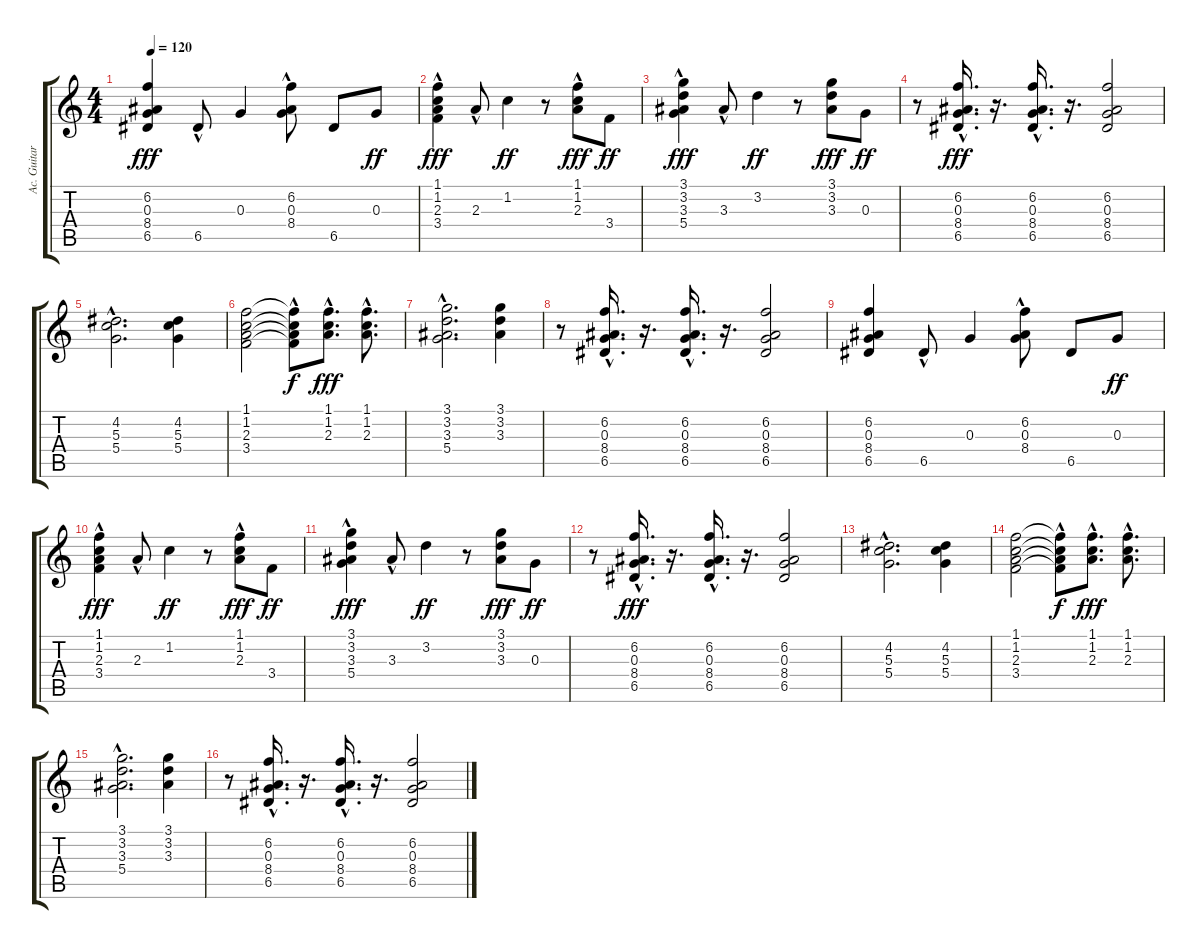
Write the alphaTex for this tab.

\track ("Ac. Guitar" "Ac. Guitar") {instrument acousticguitarsteel}
\staff {score tabs}
\tuning (E4 B3 G3 D3 A2 E2) {hide}
\ts (4 4)
\tempo 120
\clef g2
\ks c
(6.2 0.3 8.4 6.5).4{dy fff} 6.5{hac}.8 0.3.4 (6.2 0.3{hac} 8.4).8 6.5.8 0.3.8{dy ff} |
(1.1 1.2 2.3{hac} 3.4{hac}).4{dy fff} 2.3{hac}.8 1.2.4{dy ff} r.8 (1.1{hac} 1.2 2.3{hac}).8{dy fff} 3.4.8{dy ff} |
(3.1 3.2 3.3{hac} 5.4{hac}).4{dy fff} 3.3{hac}.8 3.2.4{dy ff} r.8 (3.1 3.2 3.3).8{dy fff} 0.3.8{dy ff} |
r.8 (6.2{hac} 0.3{hac} 8.4{hac} 6.5).16{d dy fff} r.16{d} (6.2{hac} 0.3{hac} 8.4{hac} 6.5{hac}).16{d} r.16{d} (6.2 0.3 8.4 6.5).2 |
(4.2{hac} 5.3{hac} 5.4).2{d} (4.2 5.3 5.4).4 |
(1.1 1.2 2.3 3.4).2 (1.1{hac t} 1.2{hac t} 2.3{t} 3.4{t}).8{dy f} (1.1{hac} 1.2{hac} 2.3{hac}).8{d dy fff} (1.1{hac} 1.2{hac} 2.3{hac}).8{d} |
(3.1 3.2 3.3 5.4{hac}).2{d} (3.1 3.2 3.3).4 |
r.8 (6.2{hac} 0.3{hac} 8.4{hac} 6.5{hac}).16{d} r.16{d} (6.2{hac} 0.3{hac} 8.4{hac} 6.5{hac}).16{d} r.16{d} (6.2 0.3 8.4 6.5).2 |
(6.2 0.3 8.4 6.5).4 6.5{hac}.8 0.3.4 (6.2 0.3{hac} 8.4).8 6.5.8 0.3.8{dy ff} |
(1.1 1.2 2.3{hac} 3.4{hac}).4{dy fff} 2.3{hac}.8 1.2.4{dy ff} r.8 (1.1{hac} 1.2 2.3{hac}).8{dy fff} 3.4.8{dy ff} |
(3.1 3.2 3.3{hac} 5.4{hac}).4{dy fff} 3.3{hac}.8 3.2.4{dy ff} r.8 (3.1 3.2 3.3).8{dy fff} 0.3.8{dy ff} |
r.8 (6.2{hac} 0.3{hac} 8.4{hac} 6.5{hac}).16{d dy fff} r.16{d} (6.2{hac} 0.3{hac} 8.4{hac} 6.5{hac}).16{d} r.16{d} (6.2 0.3 8.4 6.5).2 |
(4.2{hac} 5.3{hac} 5.4).2{d} (4.2 5.3 5.4).4 |
(1.1 1.2 2.3 3.4).2 (1.1{hac t} 1.2{hac t} 2.3{t} 3.4{t}).8{dy f} (1.1{hac} 1.2{hac} 2.3{hac}).8{d dy fff} (1.1{hac} 1.2{hac} 2.3{hac}).8{d} |
(3.1 3.2 3.3 5.4{hac}).2{d} (3.1 3.2 3.3).4 |
r.8 (6.2{hac} 0.3{hac} 8.4{hac} 6.5{hac}).16{d} r.16{d} (6.2{hac} 0.3{hac} 8.4{hac} 6.5{hac}).16{d} r.16{d} (6.2 0.3 8.4 6.5).2
